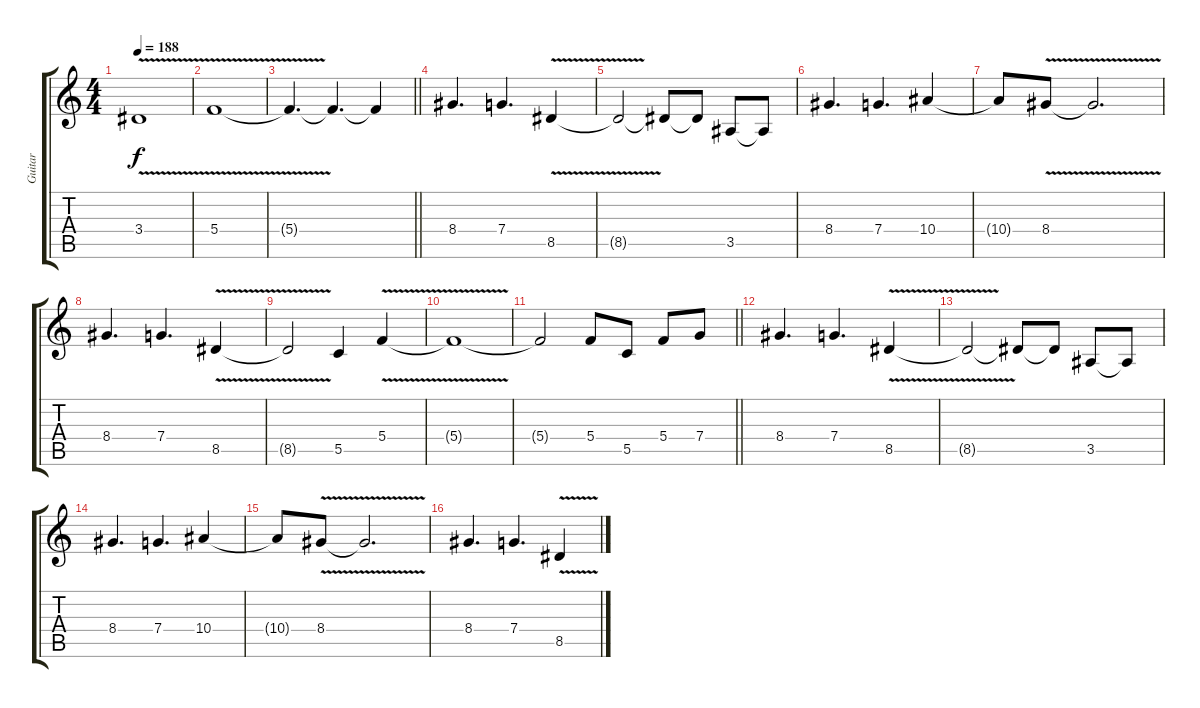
\track ("Guitar" "Guitar") {instrument distortionguitar}
\staff {score tabs}
\tuning (D4 A3 F3 C3 G2 C2) {hide}
\ts (4 4)
\tempo 188
\clef g2
\ks c
3.4{v}.1{dy f} |
5.4{v}.1 |
\barLineRight lightlight
5.4{t}.4{d} 5.4{t}.4{d} 5.4{t}.4 |
\section ("" " ")
8.4.4{d} 7.4.4{d} 8.5{v}.4 |
8.5{t}.2 8.5{t}.8 8.5{t}.8 3.5.8 3.5{t}.8 |
8.4.4{d} 7.4.4{d} 10.4.4 |
10.4{t}.8 8.4{v}.8 8.4{t}.2{d} |
8.4.4{d} 7.4.4{d} 8.5{v}.4 |
8.5{t}.2 5.5.4 5.4{v}.4 |
5.4{t}.1 |
\barLineRight lightlight
5.4{t}.2 5.4.8 5.5.8 5.4.8 7.4.8 |
\section ("" " ")
8.4.4{d} 7.4.4{d} 8.5{v}.4 |
8.5{t}.2 8.5{t}.8 8.5{t}.8 3.5.8 3.5{t}.8 |
8.4.4{d} 7.4.4{d} 10.4.4 |
10.4{t}.8 8.4{v}.8 8.4{t}.2{d} |
8.4.4{d} 7.4.4{d} 8.5{v}.4
